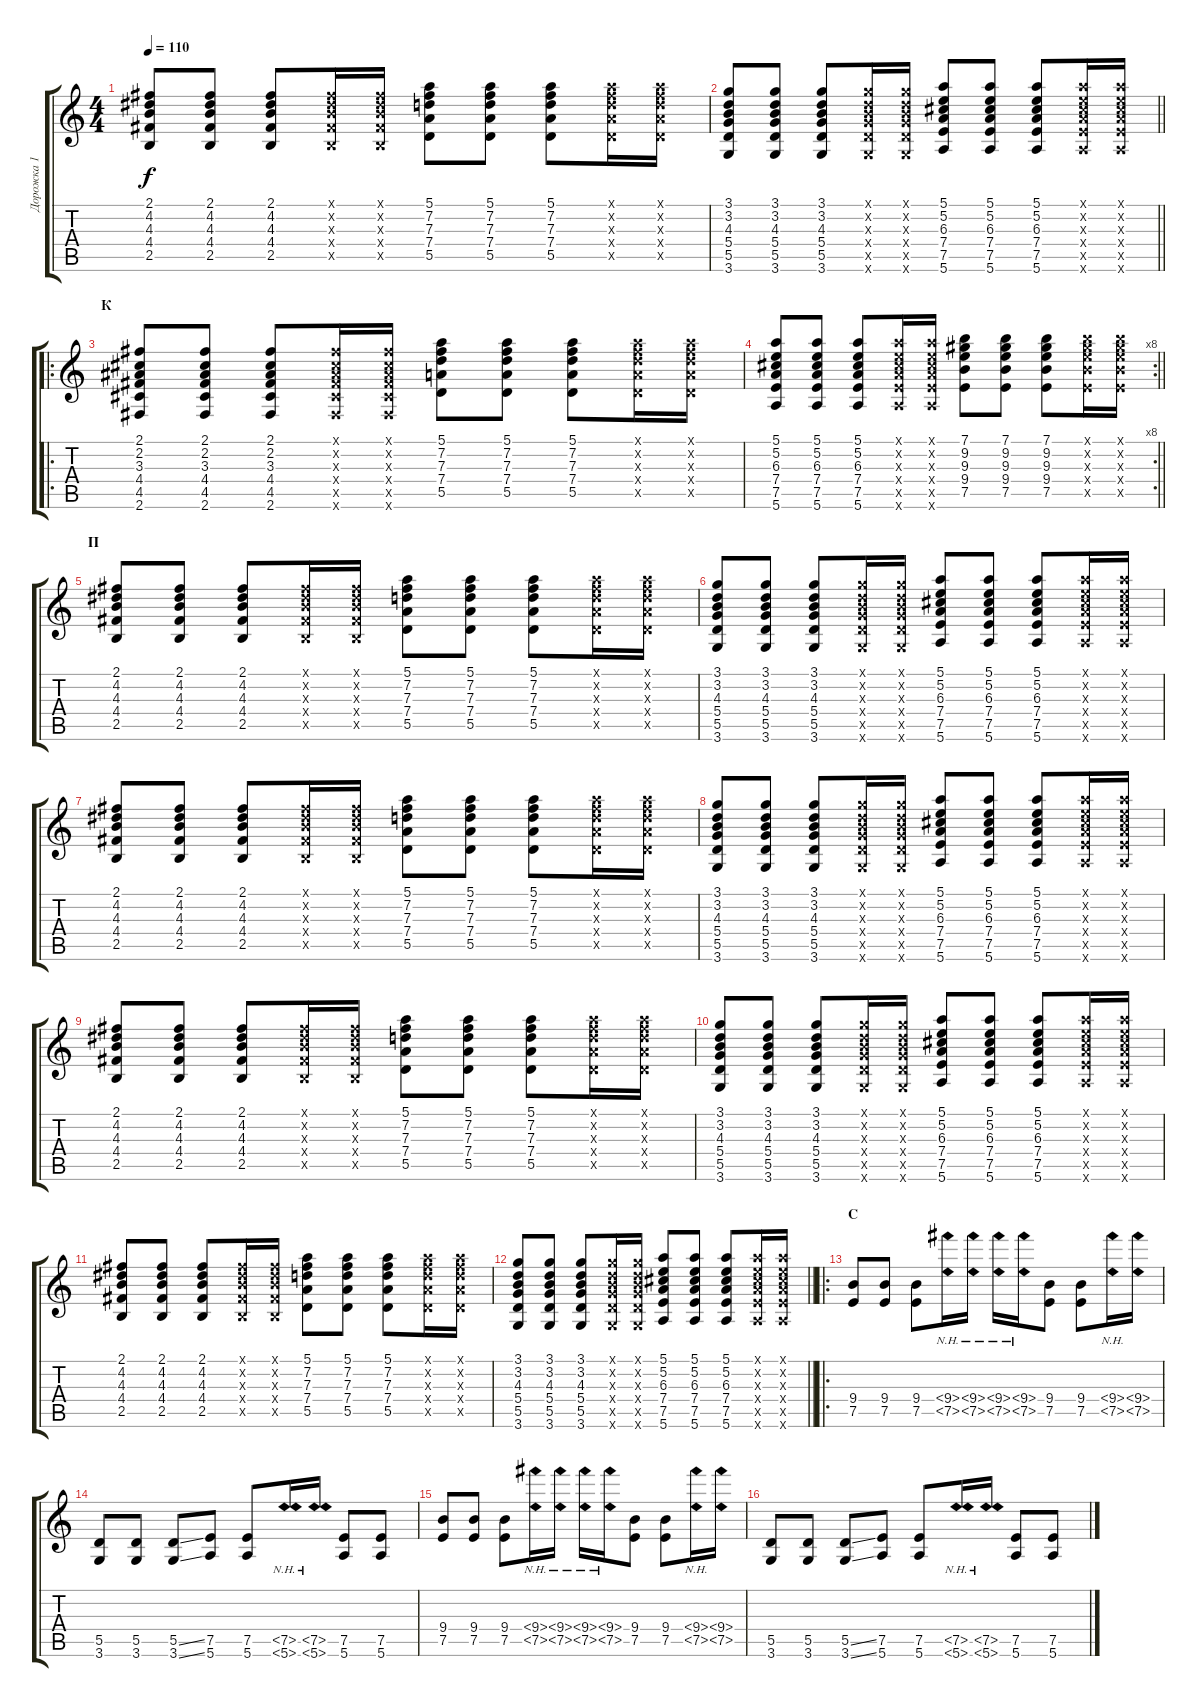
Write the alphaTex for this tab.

\track ("Дорожка 1" "Дорожка 1") {instrument acousticguitarsteel}
\staff {score tabs}
\tuning (E4 B3 G3 D3 A2 E2) {hide}
\ts (4 4)
\tempo 110
\clef g2
\ks c
(2.1 4.2 4.3 4.4 2.5).8{dy f} (2.1 4.2 4.3 4.4 2.5).8 (2.1 4.2 4.3 4.4 2.5).8 (2.1{x} 4.2{x} 4.3{x} 4.4{x} 2.5{x}).16 (2.1{x} 4.2{x} 4.3{x} 4.4{x} 2.5{x}).16 (5.1 7.2 7.3 7.4 5.5).8 (5.1 7.2 7.3 7.4 5.5).8 (5.1 7.2 7.3 7.4 5.5).8 (5.1{x} 7.2{x} 7.3{x} 7.4{x} 5.5{x}).16 (5.1{x} 7.2{x} 7.3{x} 7.4{x} 5.5{x}).16 |
\barLineRight lightlight
(3.1 3.2 4.3 5.4 5.5 3.6).8 (3.1 3.2 4.3 5.4 5.5 3.6).8 (3.1 3.2 4.3 5.4 5.5 3.6).8 (3.1{x} 3.2{x} 4.3{x} 5.4{x} 5.5{x} 3.6{x}).16 (3.1{x} 3.2{x} 4.3{x} 5.4{x} 5.5{x} 3.6{x}).16 (5.1 5.2 6.3 7.4 7.5 5.6).8 (5.1 5.2 6.3 7.4 7.5 5.6).8 (5.1 5.2 6.3 7.4 7.5 5.6).8 (5.1{x} 5.2{x} 6.3{x} 7.4{x} 7.5{x} 5.6{x}).16 (5.1{x} 5.2{x} 6.3{x} 7.4{x} 7.5{x} 5.6{x}).16 |
\ro
\section ("" "К")
(2.1 2.2 3.3 4.4 4.5 2.6).8 (2.1 2.2 3.3 4.4 4.5 2.6).8 (2.1 2.2 3.3 4.4 4.5 2.6).8 (2.1{x} 2.2{x} 3.3{x} 4.4{x} 4.5{x} 2.6{x}).16 (2.1{x} 2.2{x} 3.3{x} 4.4{x} 4.5{x} 2.6{x}).16 (5.1 7.2 7.3 7.4 5.5).8 (5.1 7.2 7.3 7.4 5.5).8 (5.1 7.2 7.3 7.4 5.5).8 (5.1{x} 7.2{x} 7.3{x} 7.4{x} 5.5{x}).16 (5.1{x} 7.2{x} 7.3{x} 7.4{x} 5.5{x}).16 |
\rc 8
\barLineRight lightlight
(5.1 5.2 6.3 7.4 7.5 5.6).8 (5.1 5.2 6.3 7.4 7.5 5.6).8 (5.1 5.2 6.3 7.4 7.5 5.6).8 (5.1{x} 5.2{x} 6.3{x} 7.4{x} 7.5{x} 5.6{x}).16 (5.1{x} 5.2{x} 6.3{x} 7.4{x} 7.5{x} 5.6{x}).16 (7.1 9.2 9.3 9.4 7.5).8 (7.1 9.2 9.3 9.4 7.5).8 (7.1 9.2 9.3 9.4 7.5).8 (7.1{x} 9.2{x} 9.3{x} 9.4{x} 7.5{x}).16 (7.1{x} 9.2{x} 9.3{x} 9.4{x} 7.5{x}).16 |
\section ("" "П")
(2.1 4.2 4.3 4.4 2.5).8 (2.1 4.2 4.3 4.4 2.5).8 (2.1 4.2 4.3 4.4 2.5).8 (2.1{x} 4.2{x} 4.3{x} 4.4{x} 2.5{x}).16 (2.1{x} 4.2{x} 4.3{x} 4.4{x} 2.5{x}).16 (5.1 7.2 7.3 7.4 5.5).8 (5.1 7.2 7.3 7.4 5.5).8 (5.1 7.2 7.3 7.4 5.5).8 (5.1{x} 7.2{x} 7.3{x} 7.4{x} 5.5{x}).16 (5.1{x} 7.2{x} 7.3{x} 7.4{x} 5.5{x}).16 |
(3.1 3.2 4.3 5.4 5.5 3.6).8 (3.1 3.2 4.3 5.4 5.5 3.6).8 (3.1 3.2 4.3 5.4 5.5 3.6).8 (3.1{x} 3.2{x} 4.3{x} 5.4{x} 5.5{x} 3.6{x}).16 (3.1{x} 3.2{x} 4.3{x} 5.4{x} 5.5{x} 3.6{x}).16 (5.1 5.2 6.3 7.4 7.5 5.6).8 (5.1 5.2 6.3 7.4 7.5 5.6).8 (5.1 5.2 6.3 7.4 7.5 5.6).8 (5.1{x} 5.2{x} 6.3{x} 7.4{x} 7.5{x} 5.6{x}).16 (5.1{x} 5.2{x} 6.3{x} 7.4{x} 7.5{x} 5.6{x}).16 |
(2.1 4.2 4.3 4.4 2.5).8 (2.1 4.2 4.3 4.4 2.5).8 (2.1 4.2 4.3 4.4 2.5).8 (2.1{x} 4.2{x} 4.3{x} 4.4{x} 2.5{x}).16 (2.1{x} 4.2{x} 4.3{x} 4.4{x} 2.5{x}).16 (5.1 7.2 7.3 7.4 5.5).8 (5.1 7.2 7.3 7.4 5.5).8 (5.1 7.2 7.3 7.4 5.5).8 (5.1{x} 7.2{x} 7.3{x} 7.4{x} 5.5{x}).16 (5.1{x} 7.2{x} 7.3{x} 7.4{x} 5.5{x}).16 |
(3.1 3.2 4.3 5.4 5.5 3.6).8 (3.1 3.2 4.3 5.4 5.5 3.6).8 (3.1 3.2 4.3 5.4 5.5 3.6).8 (3.1{x} 3.2{x} 4.3{x} 5.4{x} 5.5{x} 3.6{x}).16 (3.1{x} 3.2{x} 4.3{x} 5.4{x} 5.5{x} 3.6{x}).16 (5.1 5.2 6.3 7.4 7.5 5.6).8 (5.1 5.2 6.3 7.4 7.5 5.6).8 (5.1 5.2 6.3 7.4 7.5 5.6).8 (5.1{x} 5.2{x} 6.3{x} 7.4{x} 7.5{x} 5.6{x}).16 (5.1{x} 5.2{x} 6.3{x} 7.4{x} 7.5{x} 5.6{x}).16 |
(2.1 4.2 4.3 4.4 2.5).8 (2.1 4.2 4.3 4.4 2.5).8 (2.1 4.2 4.3 4.4 2.5).8 (2.1{x} 4.2{x} 4.3{x} 4.4{x} 2.5{x}).16 (2.1{x} 4.2{x} 4.3{x} 4.4{x} 2.5{x}).16 (5.1 7.2 7.3 7.4 5.5).8 (5.1 7.2 7.3 7.4 5.5).8 (5.1 7.2 7.3 7.4 5.5).8 (5.1{x} 7.2{x} 7.3{x} 7.4{x} 5.5{x}).16 (5.1{x} 7.2{x} 7.3{x} 7.4{x} 5.5{x}).16 |
(3.1 3.2 4.3 5.4 5.5 3.6).8 (3.1 3.2 4.3 5.4 5.5 3.6).8 (3.1 3.2 4.3 5.4 5.5 3.6).8 (3.1{x} 3.2{x} 4.3{x} 5.4{x} 5.5{x} 3.6{x}).16 (3.1{x} 3.2{x} 4.3{x} 5.4{x} 5.5{x} 3.6{x}).16 (5.1 5.2 6.3 7.4 7.5 5.6).8 (5.1 5.2 6.3 7.4 7.5 5.6).8 (5.1 5.2 6.3 7.4 7.5 5.6).8 (5.1{x} 5.2{x} 6.3{x} 7.4{x} 7.5{x} 5.6{x}).16 (5.1{x} 5.2{x} 6.3{x} 7.4{x} 7.5{x} 5.6{x}).16 |
(2.1 4.2 4.3 4.4 2.5).8 (2.1 4.2 4.3 4.4 2.5).8 (2.1 4.2 4.3 4.4 2.5).8 (2.1{x} 4.2{x} 4.3{x} 4.4{x} 2.5{x}).16 (2.1{x} 4.2{x} 4.3{x} 4.4{x} 2.5{x}).16 (5.1 7.2 7.3 7.4 5.5).8 (5.1 7.2 7.3 7.4 5.5).8 (5.1 7.2 7.3 7.4 5.5).8 (5.1{x} 7.2{x} 7.3{x} 7.4{x} 5.5{x}).16 (5.1{x} 7.2{x} 7.3{x} 7.4{x} 5.5{x}).16 |
\barLineRight lightlight
(3.1 3.2 4.3 5.4 5.5 3.6).8 (3.1 3.2 4.3 5.4 5.5 3.6).8 (3.1 3.2 4.3 5.4 5.5 3.6).8 (3.1{x} 3.2{x} 4.3{x} 5.4{x} 5.5{x} 3.6{x}).16 (3.1{x} 3.2{x} 4.3{x} 5.4{x} 5.5{x} 3.6{x}).16 (5.1 5.2 6.3 7.4 7.5 5.6).8 (5.1 5.2 6.3 7.4 7.5 5.6).8 (5.1 5.2 6.3 7.4 7.5 5.6).8 (5.1{x} 5.2{x} 6.3{x} 7.4{x} 7.5{x} 5.6{x}).16 (5.1{x} 5.2{x} 6.3{x} 7.4{x} 7.5{x} 5.6{x}).16 |
\ro
\section ("" "С")
(9.4 7.5).8{volume 14 instrument distortionguitar} (9.4 7.5).8 (9.4 7.5).8 (9.4{nh} 7.5{nh}).16 (9.4{nh} 7.5{nh}).16 (9.4{nh} 7.5{nh}).16 (9.4{nh} 7.5{nh}).16 (9.4 7.5).8 (9.4 7.5).8 (9.4{nh} 7.5{nh}).16 (9.4{nh} 7.5{nh}).16 |
(5.5 3.6).8 (5.5 3.6).8 (5.5{ss} 3.6{ss}).8 (7.5 5.6).8 (7.5 5.6).8 (7.5{nh} 5.6{nh}).16 (7.5{nh} 5.6{nh}).16 (7.5 5.6).8 (7.5 5.6).8 |
(9.4 7.5).8 (9.4 7.5).8 (9.4 7.5).8 (9.4{nh} 7.5{nh}).16 (9.4{nh} 7.5{nh}).16 (9.4{nh} 7.5{nh}).16 (9.4{nh} 7.5{nh}).16 (9.4 7.5).8 (9.4 7.5).8 (9.4{nh} 7.5{nh}).16 (9.4{nh} 7.5{nh}).16 |
(5.5 3.6).8 (5.5 3.6).8 (5.5{ss} 3.6{ss}).8 (7.5 5.6).8 (7.5 5.6).8 (7.5{nh} 5.6{nh}).16 (7.5{nh} 5.6{nh}).16 (7.5 5.6).8 (7.5 5.6).8
